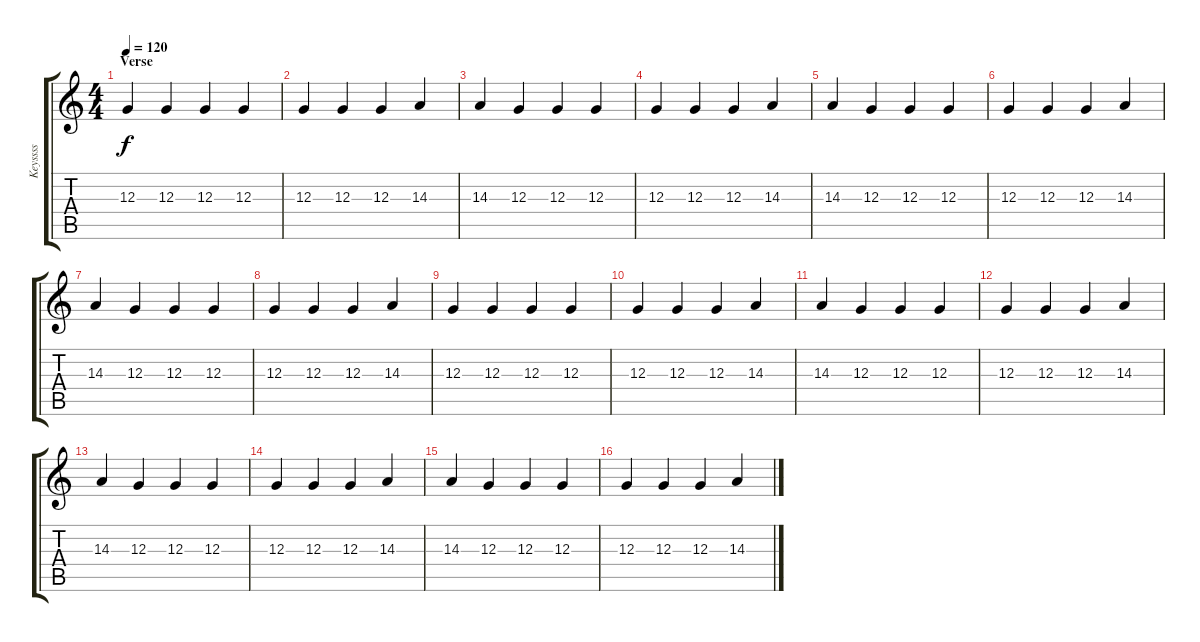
\track ("Keyssss" "Keyssss") {instrument stringensemble1}
\staff {score tabs}
\tuning (E4 B3 G3 D3 A2 E2) {hide}
\ts (4 4)
\section ("" "Verse")
\tempo 120
\clef g2
\ks c
12.3.4{dy f} 12.3.4 12.3.4 12.3.4 |
12.3.4 12.3.4 12.3.4 14.3.4 |
14.3.4 12.3.4 12.3.4 12.3.4 |
12.3.4 12.3.4 12.3.4 14.3.4 |
14.3.4 12.3.4 12.3.4 12.3.4 |
12.3.4 12.3.4 12.3.4 14.3.4 |
14.3.4 12.3.4 12.3.4 12.3.4 |
12.3.4 12.3.4 12.3.4 14.3.4 |
12.3.4 12.3.4 12.3.4 12.3.4 |
12.3.4 12.3.4 12.3.4 14.3.4 |
14.3.4 12.3.4 12.3.4 12.3.4 |
12.3.4 12.3.4 12.3.4 14.3.4 |
14.3.4 12.3.4 12.3.4 12.3.4 |
12.3.4 12.3.4 12.3.4 14.3.4 |
14.3.4 12.3.4 12.3.4 12.3.4 |
12.3.4 12.3.4 12.3.4 14.3.4
